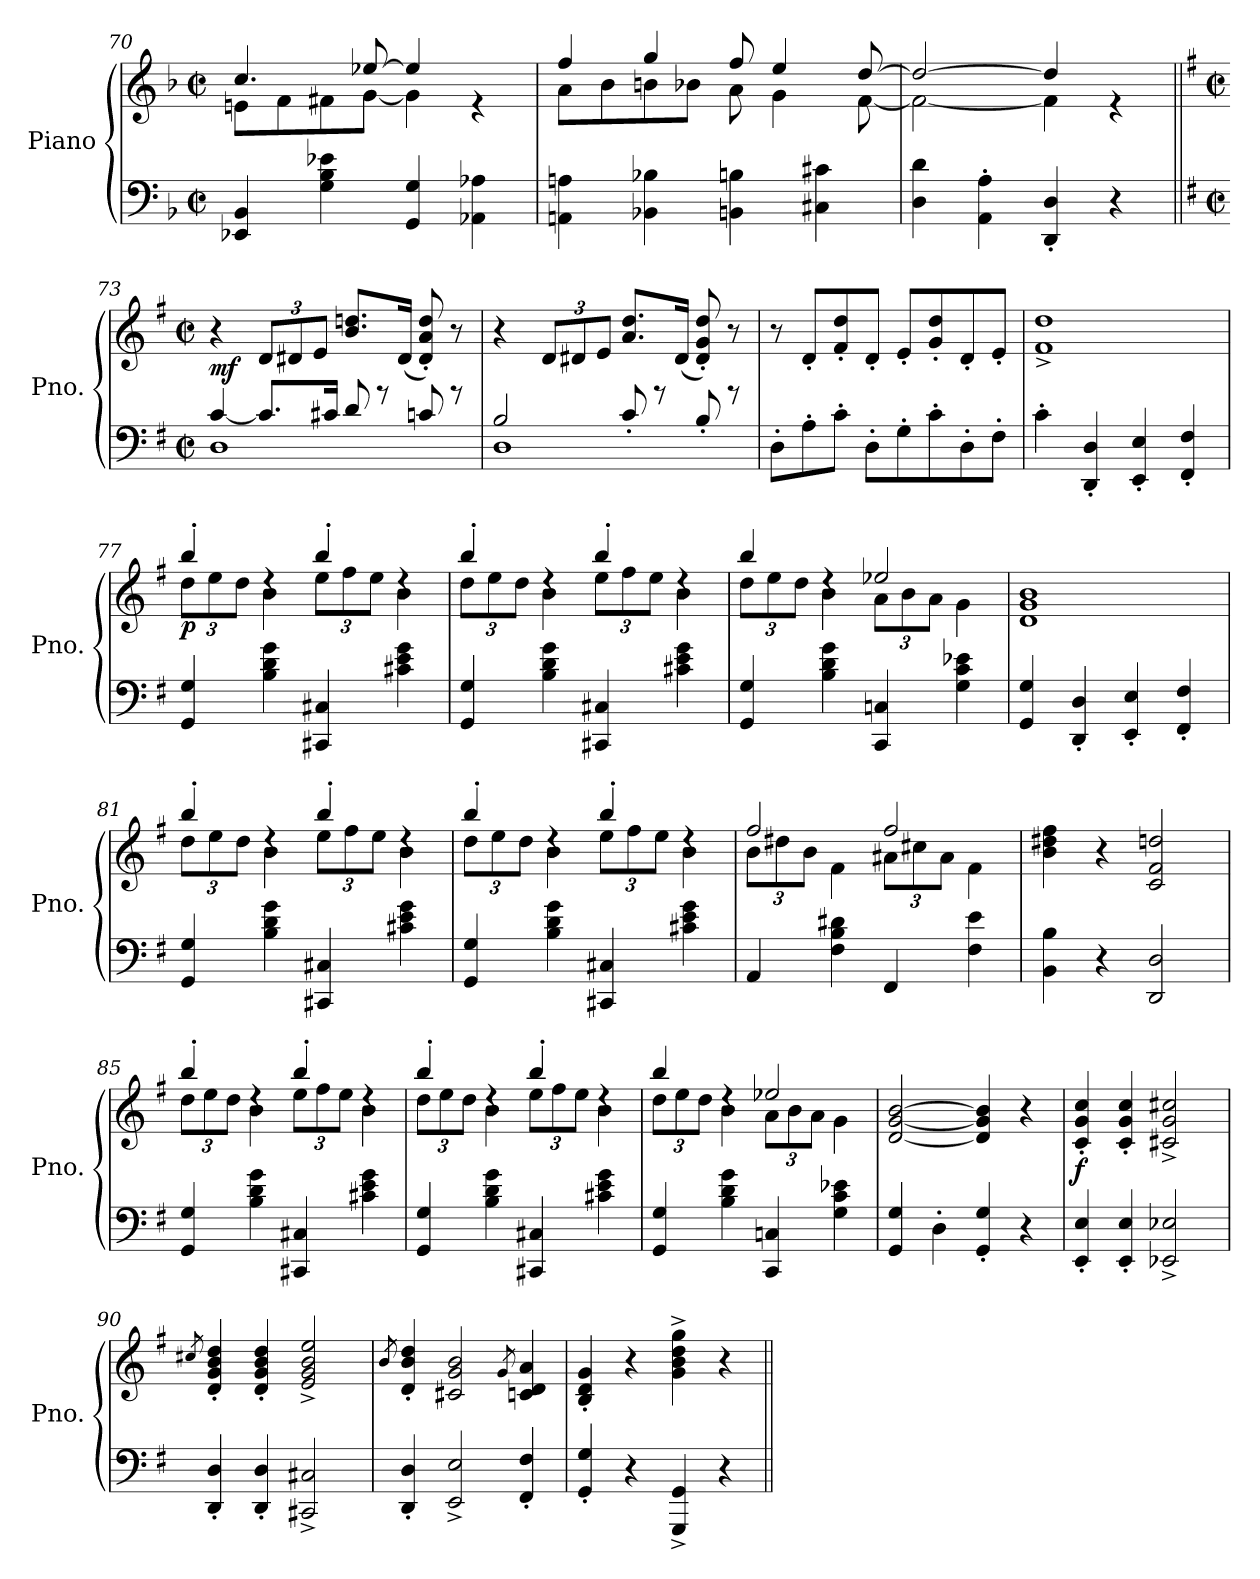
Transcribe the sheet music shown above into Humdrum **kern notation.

**kern	**kern	**dynam
*part1	*part1	*part1
*staff2	*staff1	*staff1/2
*I"Piano	*	*
*I'Pno.	*	*
*clefF4	*clefG2	*
*k[b-]	*k[b-]	*
*M2/2	*M2/2	*
*met(c|)	*met(c|)	*
=70	=70	=70
*	*^	*
4EE-X/ 4BB-/	4.cc/	8en\L	.
.	.	8f\	.
4G\ 4B-\ 4e-X\	.	8f#X\	.
.	[8ee-X/	[8g\J	.
4GG/ 4G/	4ee-/]	4g\]	.
4AA-X\ 4A-X\	4re	4ryy	.
=71	=71	=71	=71
4AAn\ 4An\	4ff/	8a\L	.
.	.	8b-\	.
4BB-X\ 4B-X\	4gg/	8bn\	.
.	.	8b-X\J	.
4BBn\ 4Bn\	8ff/	8a\	.
.	4ee/	4g\	.
4C#X\ 4c#X\	.	.	.
.	[8dd/	[8f\	.
=72	=72	=72	=72
4D\ 4d\	2dd/_	2f\_	.
4AA\' 4A\'	.	.	.
4DD/' 4D/'	4dd/]	4f\]	.
4r	4re	4ryy	.
*	*v	*v	*
!!LO:LB:g=z
=73||	=73||	=73||
*k[f#]	*k[f#]	*
*M2/2	*M2/2	*
*met(c|)	*met(c|)	*
*^	*^	*
!	!	!LO:TX:a:t=Trio	!	!
!	!	!	!	!LO:DY:b
*	*	*v	*v	*
1D	[4c/	4r	mf
*	*	*Xbrackettup	*
.	8.c/L]	12d/L	.
.	.	12d#X/	.
.	.	12e/J	.
.	16c#X/Jk	.	.
.	8d/	8.b/ 8.ddn/L	.
.	8rg	.	.
.	.	(<16d#/Jk	.
.	8cn/	8d#/' 8a/' 8dd/')	.
.	8rg	8r	.
=74	=74	=74	=74
1D	2B/	4r	.
.	.	12d/L	.
.	.	12d#X/	.
.	.	12e/J	.
.	8c'/	8.a/ 8.dd/L	.
.	8rg	.	.
.	.	(<16d#/Jk	.
.	8B'/	8d#/' 8g/' 8dd/')	.
.	8rg	8r	.
*v	*v	*	*
=75	=75	=75
8D'\L	8r	.
8A'\	8d'/L	.
8c'\J	8f#/' 8dd/'	.
8D'\L	8d'/J	.
8G'\	8e'/L	.
8c'\	8g/' 8dd/'	.
8D'\	8d'/	.
8F#'\J	8e'/J	.
=76	=76	=76
4c'\	1f#^ 1dd^	.
4DD/' 4D/'	.	.
4EE/' 4E/'	.	.
4FF#/' 4F#/'	.	.
!!LO:PB:g=z
=77	=77	=77
*	*^	*
!	!	!	!LO:DY:b
4GG/ 4G/	4bb'/	12dd\L	p
.	.	12ee\	.
.	.	12dd\J	.
4B\ 4d\ 4g\	4rdd	4b\	.
4CC#X/ 4C#X/	4bb'/	12ee\L	.
.	.	12ff#\	.
.	.	12ee\J	.
4c#X\ 4e\ 4g\	4rdd	4b\	.
=78	=78	=78	=78
4GG/ 4G/	4bb'/	12dd\L	.
.	.	12ee\	.
.	.	12dd\J	.
4B\ 4d\ 4g\	4rdd	4b\	.
4CC#X/ 4C#X/	4bb'/	12ee\L	.
.	.	12ff#\	.
.	.	12ee\J	.
4c#X\ 4e\ 4g\	4rdd	4b\	.
=79	=79	=79	=79
4GG/ 4G/	4bb/	12dd\L	.
.	.	12ee\	.
.	.	12dd\J	.
4B\ 4d\ 4g\	4rdd	4b\	.
4CC/ 4Cn/	2ee-X/	12a\L	.
.	.	12b\	.
.	.	12a\J	.
4G\ 4c\ 4e-X\	.	4g\	.
*	*v	*v	*
=80	=80	=80
4GG/ 4G/	1d 1g 1b	.
4DD/' 4D/'	.	.
4EE/' 4E/'	.	.
4FF#/' 4F#/'	.	.
=81	=81	=81
*	*^	*
4GG/ 4G/	4bb'/	12dd\L	.
.	.	12ee\	.
.	.	12dd\J	.
4B\ 4d\ 4g\	4rdd	4b\	.
4CC#X/ 4C#X/	4bb'/	12ee\L	.
.	.	12ff#\	.
.	.	12ee\J	.
4c#X\ 4e\ 4g\	4rdd	4b\	.
!!LO:LB:g=z	!!
=82	=82	=82	=82
4GG/ 4G/	4bb'/	12dd\L	.
.	.	12ee\	.
.	.	12dd\J	.
4B\ 4d\ 4g\	4rdd	4b\	.
4CC#X/ 4C#X/	4bb'/	12ee\L	.
.	.	12ff#\	.
.	.	12ee\J	.
4c#X\ 4e\ 4g\	4rdd	4b\	.
=83	=83	=83	=83
4AA/	2ff#/	12b\L	.
.	.	12dd#X\	.
.	.	12b\J	.
4F#\ 4B\ 4d#X\	.	4f#\	.
4FF#/	2ff#/	12a#X\L	.
.	.	12cc#X\	.
.	.	12a#\J	.
4F#\ 4e\	.	4f#\	.
*	*v	*v	*
=84	=84	=84
4BB\ 4B\	4b\ 4dd#X\ 4ff#\	.
4r	4r	.
2DD/ 2D/	2c/ 2f#/ 2ddn/	.
=85	=85	=85
*	*^	*
4GG/ 4G/	4bb'/	12dd\L	.
.	.	12ee\	.
.	.	12dd\J	.
4B\ 4d\ 4g\	4rdd	4b\	.
4CC#X/ 4C#X/	4bb'/	12ee\L	.
.	.	12ff#\	.
.	.	12ee\J	.
4c#X\ 4e\ 4g\	4rdd	4b\	.
=86	=86	=86	=86
4GG/ 4G/	4bb'/	12dd\L	.
.	.	12ee\	.
.	.	12dd\J	.
4B\ 4d\ 4g\	4rdd	4b\	.
4CC#X/ 4C#X/	4bb'/	12ee\L	.
.	.	12ff#\	.
.	.	12ee\J	.
4c#X\ 4e\ 4g\	4rdd	4b\	.
!!LO:LB:g=z	!!
=87	=87	=87	=87
4GG/ 4G/	4bb/	12dd\L	.
.	.	12ee\	.
.	.	12dd\J	.
4B\ 4d\ 4g\	4rdd	4b\	.
4CC/ 4Cn/	2ee-X/	12a\L	.
.	.	12b\	.
.	.	12a\J	.
4G\ 4c\ 4e-X\	.	4g\	.
*	*v	*v	*
=88	=88	=88
4GG/ 4G/	[2d/ [2g/ [2b/	.
4D'\	.	.
4GG/' 4G/'	4d/] 4g/] 4b/]	.
4r	4r	.
=89	=89	=89
!	!	!LO:DY:b
4EE/' 4E/'	4c/' 4g/' 4cc/'	f
4EE/' 4E/'	4c/' 4g/' 4cc/'	.
2EE-X/^ 2E-X/^	2c#X/^ 2g/^ 2cc#X/^	.
=90	=90	=90
.	8qcc#X/	.
4DD/' 4D/'	4d/' 4g/' 4b/' 4dd/'	.
4DD/' 4D/'	4d/' 4g/' 4b/' 4dd/'	.
2CC#X/^ 2C#X/^	2e/^ 2g/^ 2b/^ 2ee/^	.
=91	=91	=91
.	8qb/	.
4DD/' 4D/'	4d/' 4b/' 4dd/'	.
2EE/^ 2E/^	2c#X/ 2g/ 2b/	.
.	8qg/	.
4FF#/' 4F#/'	4cn/ 4d/ 4a/	.
=92	=92	=92
4GG/' 4G/'	4B/' 4d/' 4g/'	.
4r	4r	.
4GGG/^ 4GG/^	4g\^ 4b\^ 4dd\^ 4gg\^	.
4r	4r	.
=||	=||	=||
*-	*-	*-
